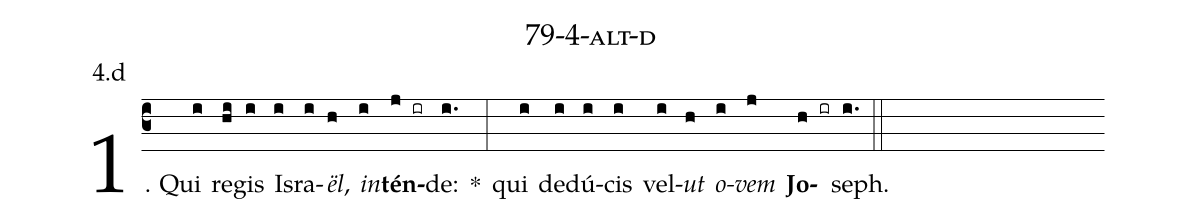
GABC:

name: 79-4-alt-d;
annotation: 4.d;
%%
(c3)1. Qui(i) re(hi)gis(i) Is(i)ra(i)<i>ël</i>,(h) <i>in</i>(i)<b>tén</b>(j ir)de:(i.) *(:) qui(i) de(i)dú(i)cis(i) vel(i)<i>ut</i>(h) <i>o</i>(i)<i>vem</i>(j) <b>Jo</b>(h ir)seph.(i.) (::)
